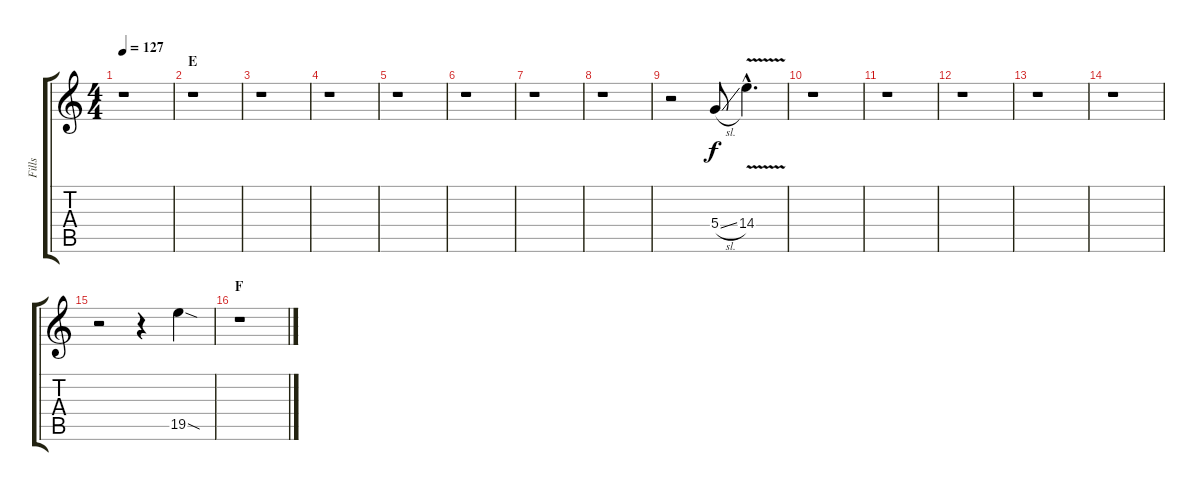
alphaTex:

\track ("Fills" "Fills") {instrument distortionguitar}
\staff {score tabs}
\tuning (E4 B3 G3 D3 A2 E2) {hide}
\ts (4 4)
\tempo 127
\clef g2
\ks c
r.1{dy f} |
\section ("" "E")
r.1 |
r.1 |
r.1 |
r.1 |
r.1 |
r.1 |
r.1 |
r.2 5.4{sl}.8 14.4{v hac}.4{d} |
r.1 |
r.1 |
r.1 |
r.1 |
r.1 |
r.2 r.4 19.5{sod}.4 |
\section ("" "F")
r.1
